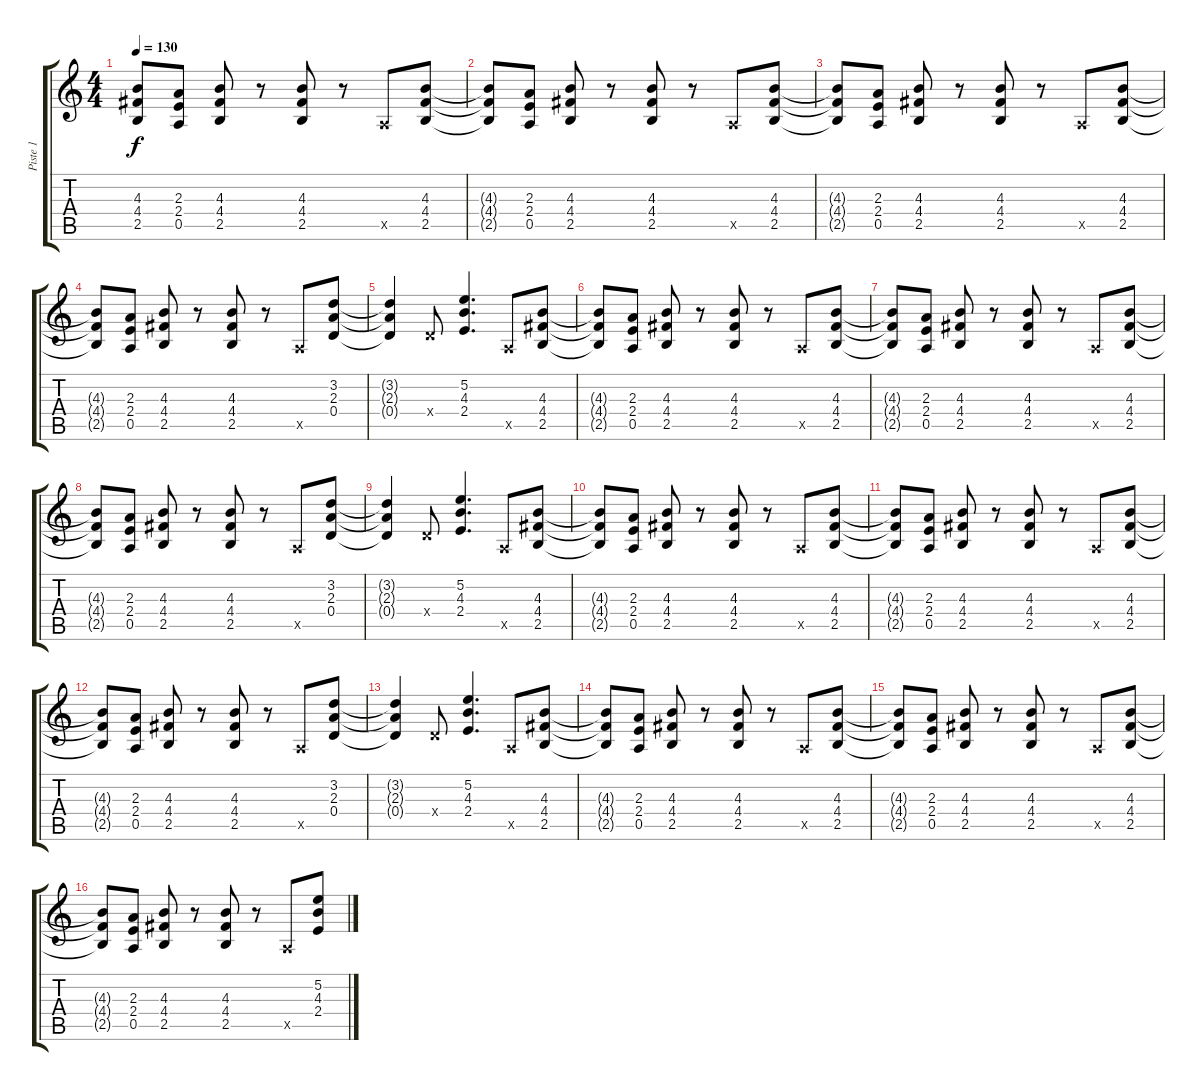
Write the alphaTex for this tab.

\track ("Piste 1" "Piste 1") {instrument overdrivenguitar}
\staff {score tabs}
\tuning (E4 B3 G3 D3 A2 E2) {hide}
\ts (4 4)
\tempo 130
\clef g2
\ks c
(4.3{t} 4.4{t} 2.5{t}).8{dy f} (2.3 2.4 0.5).8 (4.3 4.4 2.5).8 r.8 (4.3 4.4 2.5).8 r.8 0.5{x}.8 (4.3 4.4 2.5).8 |
(4.3{t} 4.4{t} 2.5{t}).8 (2.3 2.4 0.5).8 (4.3 4.4 2.5).8 r.8 (4.3 4.4 2.5).8 r.8 0.5{x}.8 (4.3 4.4 2.5).8 |
(4.3{t} 4.4{t} 2.5{t}).8 (2.3 2.4 0.5).8 (4.3 4.4 2.5).8 r.8 (4.3 4.4 2.5).8 r.8 0.5{x}.8 (4.3 4.4 2.5).8 |
(4.3{t} 4.4{t} 2.5{t}).8 (2.3 2.4 0.5).8 (4.3 4.4 2.5).8 r.8 (4.3 4.4 2.5).8 r.8 0.5{x}.8 (3.2 2.3 0.4).8 |
(3.2{t} 2.3{t} 0.4{t}).4 0.4{x}.8 (5.2 4.3 2.4).4{d} 0.5{x}.8 (4.3 4.4 2.5).8 |
(4.3{t} 4.4{t} 2.5{t}).8 (2.3 2.4 0.5).8 (4.3 4.4 2.5).8 r.8 (4.3 4.4 2.5).8 r.8 0.5{x}.8 (4.3 4.4 2.5).8 |
(4.3{t} 4.4{t} 2.5{t}).8 (2.3 2.4 0.5).8 (4.3 4.4 2.5).8 r.8 (4.3 4.4 2.5).8 r.8 0.5{x}.8 (4.3 4.4 2.5).8 |
(4.3{t} 4.4{t} 2.5{t}).8 (2.3 2.4 0.5).8 (4.3 4.4 2.5).8 r.8 (4.3 4.4 2.5).8 r.8 0.5{x}.8 (3.2 2.3 0.4).8 |
(3.2{t} 2.3{t} 0.4{t}).4 0.4{x}.8 (5.2 4.3 2.4).4{d} 0.5{x}.8 (4.3 4.4 2.5).8 |
(4.3{t} 4.4{t} 2.5{t}).8 (2.3 2.4 0.5).8 (4.3 4.4 2.5).8 r.8 (4.3 4.4 2.5).8 r.8 0.5{x}.8 (4.3 4.4 2.5).8 |
(4.3{t} 4.4{t} 2.5{t}).8 (2.3 2.4 0.5).8 (4.3 4.4 2.5).8 r.8 (4.3 4.4 2.5).8 r.8 0.5{x}.8 (4.3 4.4 2.5).8 |
(4.3{t} 4.4{t} 2.5{t}).8 (2.3 2.4 0.5).8 (4.3 4.4 2.5).8 r.8 (4.3 4.4 2.5).8 r.8 0.5{x}.8 (3.2 2.3 0.4).8 |
(3.2{t} 2.3{t} 0.4{t}).4 0.4{x}.8 (5.2 4.3 2.4).4{d} 0.5{x}.8 (4.3 4.4 2.5).8 |
(4.3{t} 4.4{t} 2.5{t}).8 (2.3 2.4 0.5).8 (4.3 4.4 2.5).8 r.8 (4.3 4.4 2.5).8 r.8 0.5{x}.8 (4.3 4.4 2.5).8 |
(4.3{t} 4.4{t} 2.5{t}).8 (2.3 2.4 0.5).8 (4.3 4.4 2.5).8 r.8 (4.3 4.4 2.5).8 r.8 0.5{x}.8 (4.3 4.4 2.5).8 |
(4.3{t} 4.4{t} 2.5{t}).8 (2.3 2.4 0.5).8 (4.3 4.4 2.5).8 r.8 (4.3 4.4 2.5).8 r.8 0.5{x}.8 (5.2 4.3 2.4).8
